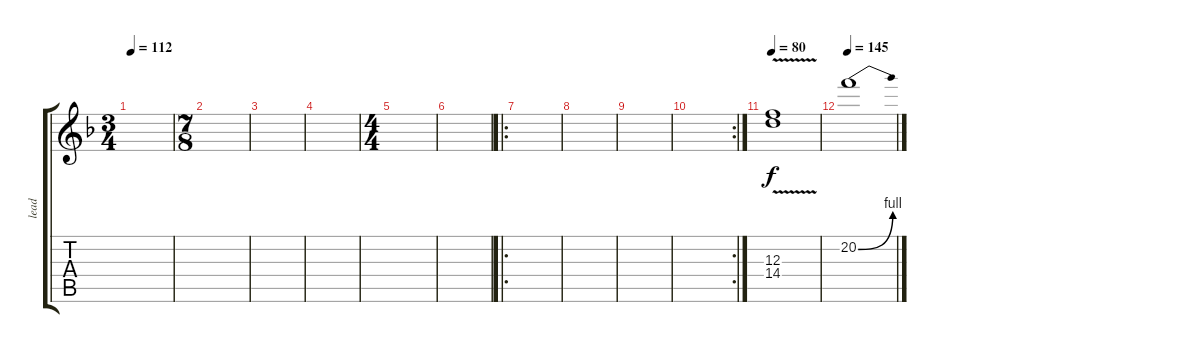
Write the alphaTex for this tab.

\track ("lead" "lead") {instrument distortionguitar}
\staff {score tabs}
\tuning (D4 A3 F3 C3 G2 D2) {hide}
\ts (3 4)
\tempo 112
\clef g2
\ks f
|
\ts (7 8)
|
|
|
\ts (4 4)
|
|
\ro
|
|
|
\rc 2
|
\tempo 80
(12.3{v} 14.4{v}).1 |
\tempo 145
20.2{be (bend 0 0 60 4)}.1
